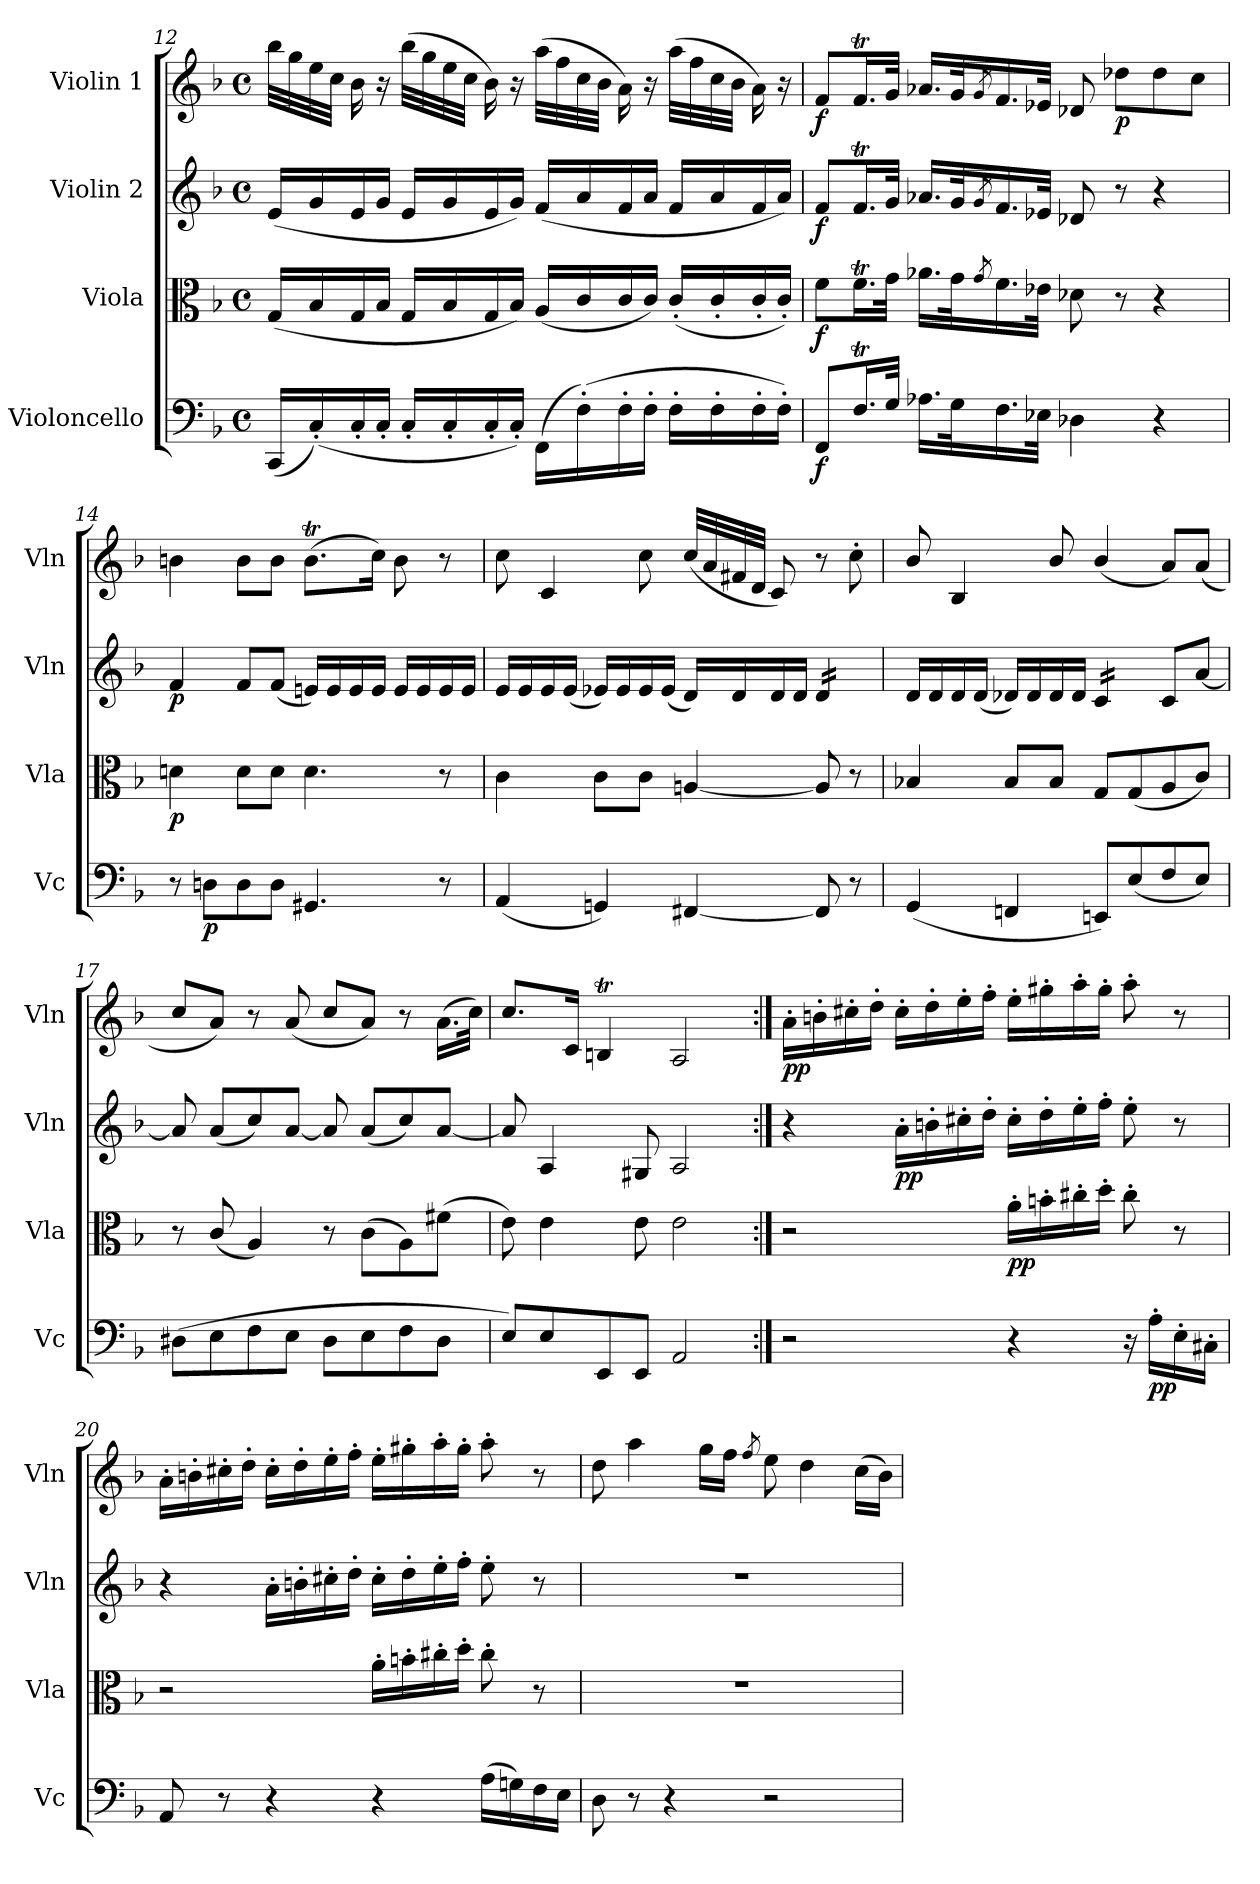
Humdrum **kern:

**kern	**dynam	**kern	**dynam	**kern	**dynam	**kern	**dynam
*part4	*part4	*part3	*part3	*part2	*part2	*part1	*part1
*staff4	*staff4	*staff3	*staff3	*staff2	*staff2	*staff1	*staff1
*I"Violoncello	*	*I"Viola	*	*I"Violin 2	*	*I"Violin 1	*
*I'Vc	*	*I'Vla	*	*I'Vln	*	*I'Vln	*
*clefF4	*	*clefC3	*	*clefG2	*	*clefG2	*
*k[b-]	*	*k[b-]	*	*k[b-]	*	*k[b-]	*
*M4/4	*	*M4/4	*	*M4/4	*	*M4/4	*
*met(c)	*	*met(c)	*	*met(c)	*	*met(c)	*
=12	=12	=12	=12	=12	=12	=12	=12
(16CC/LL	.	(16G/LL	.	(16e/LL	.	32bb-\LLL	.
.	.	.	.	.	.	32gg\	.
(16C'/)	.	16B-/	.	16g/	.	32ee\	.
.	.	.	.	.	.	32cc\JJJ	.
16C'/	.	16G/	.	16e/	.	16b-\	.
16C'/JJ	.	16B-/JJ	.	16g/JJ	.	16r	.
16C'/LL	.	16G/LL	.	16e/LL	.	(32bb-\LLL	.
.	.	.	.	.	.	32gg\	.
16C'/	.	16B-/	.	16g/	.	32ee\	.
.	.	.	.	.	.	32cc\JJJ	.
16C'/	.	16G/	.	16e/	.	16b-\)	.
16C'/JJ)	.	16B-/JJ)	.	16g/JJ)	.	16r	.
(16FF\LL	.	(16A/LL	.	(16f/LL	.	(32aa\LLL	.
.	.	.	.	.	.	32ff\	.
(>16F'\)	.	16c/	.	16a/	.	32cc\	.
.	.	.	.	.	.	32b-\JJJ	.
16F'\	.	16c/	.	16f/	.	16a\)	.
16F'\JJ	.	16c/JJ)	.	16a/JJ	.	16r	.
16F'\LL	.	(16c'/LL	.	16f/LL	.	(32aa\LLL	.
.	.	.	.	.	.	32ff\	.
16F'\	.	16c'/	.	16a/	.	32cc\	.
.	.	.	.	.	.	32b-\JJJ	.
16F'\	.	16c'/	.	16f/	.	16a\)	.
16F'\JJ)	.	16c'/JJ)	.	16a/JJ)	.	16r	.
!!LO:PB:g=z
=13	=13	=13	=13	=13	=13	=13	=13
!	!LO:DY:b	!	!LO:DY:b	!	!LO:DY:b	!	!LO:DY:b
8FF/L	f	8f\L	f	8f/L	f	8f/L	f
16.FT/L	.	16.fT\L	.	16.fT/L	.	16.fT/L	.
32G/JJk	.	32g\JJk	.	32g/JJk	.	32g/JJk	.
16.A-X\LL	.	16.a-X\LL	.	16.a-X/LL	.	16.a-X/LL	.
32G\K	.	32g\K	.	32g/K	.	32g/K	.
.	.	8qg/	.	8qg/	.	8qg/	.
16.F\	.	16.f\	.	16.f/	.	16.f/	.
32E-X\JJk	.	32e-X\JJk	.	32e-X/JJk	.	32e-X/JJk	.
4D-X\	.	8d-X\	.	8d-X/	.	8d-X/	.
!	!	!	!	!	!	!	!LO:DY:b
.	.	8r	.	8r	.	8dd-j\L	p
4r	.	4r	.	4r	.	8dd-\	.
.	.	.	.	.	.	8cc\J	.
!!LO:PB:g=z
=14	=14	=14	=14	=14	=14	=14	=14
!	!	!	!LO:DY:b	!	!LO:DY:b	!	!
8r	.	4dn\	p	4f/	p	4bn\	.
!	!LO:DY:b	!	!	!	!	!	!
8Dn\L	p	.	.	.	.	.	.
8D\	.	8d\L	.	8f/L	.	8b\L	.
8D\J	.	8d\J	.	(8f/J	.	8b\J	.
4.GG#X/	.	4.d\	.	16en/LL)	.	(8.bt\L	.
.	.	.	.	16e/	.	.	.
.	.	.	.	16e/	.	.	.
.	.	.	.	16e/JJ	.	16cc\Jk)	.
.	.	.	.	16e/LL	.	8b\	.
.	.	.	.	16e/	.	.	.
8r	.	8r	.	16e/	.	8r	.
.	.	.	.	16e/JJ	.	.	.
=15	=15	=15	=15	=15	=15	=15	=15
(4AA/	.	4c\	.	16e/LL	.	8cc\	.
.	.	.	.	16e/	.	.	.
.	.	.	.	16e/	.	4c/	.
.	.	.	.	(16e/JJ	.	.	.
4GGn/)	.	8c\L	.	16e-X/LL)	.	.	.
.	.	.	.	16e-/	.	.	.
.	.	8c\J	.	16e-/	.	8cc\	.
.	.	.	.	(16e-/JJ	.	.	.
[4FF#X/	.	[4An/	.	16d/LL)	.	(32cc/LLL	.
.	.	.	.	.	.	32a/	.
.	.	.	.	16d/	.	32f#X/	.
.	.	.	.	.	.	32d/JJJ	.
.	.	.	.	16d/	.	8c/)	.
.	.	.	.	16d/JJ	.	.	.
*	*	*	*	*tremolo	*	*	*
8FF#/]	.	8A/]	.	16d/LL	.	8r	.
.	.	.	.	16d/	.	.	.
8r	.	8r	.	16d/	.	8cc'\	.
.	.	.	.	16d/JJ	.	.	.
*	*	*	*	*Xtremolo	*	*	*
=16	=16	=16	=16	=16	=16	=16	=16
(4GG/	.	4B-X/	.	16d/LL	.	8b-/	.
.	.	.	.	16d/	.	.	.
.	.	.	.	16d/	.	4B-/	.
.	.	.	.	(16d/JJ	.	.	.
4FFn/	.	8B-/L	.	16d-X/LL)	.	.	.
.	.	.	.	16d-/	.	.	.
.	.	8B-/J	.	16d-/	.	8b-/	.
.	.	.	.	16d-/JJ	.	.	.
*	*	*	*	*tremolo	*	*	*
8EEn/L)	.	8G/L	.	16c/LL	.	(4b-/	.
.	.	.	.	16c/	.	.	.
(8E/	.	(8G/	.	16c/	.	.	.
.	.	.	.	16c/JJ	.	.	.
*	*	*	*	*Xtremolo	*	*	*
8F/	.	8A/	.	8c/L	.	8a/L)	.
8E/J)	.	8c/J)	.	[8a/J	.	(8a/J	.
!!LO:LB:g=z
=17	=17	=17	=17	=17	=17	=17	=17
(8D#X\L	.	8r	.	8a/]	.	8cc/L	.
8E\	.	(8c/	.	(8a/L	.	8a/J)	.
8F\	.	4A/)	.	8cc/)	.	8r	.
8E\J	.	.	.	[<8a/J	.	(8a/	.
8D#\L	.	8r	.	8a/]	.	8cc/L	.
8E\	.	(8c\L	.	(8a/L	.	8a/J)	.
8F\	.	8A\)	.	8cc/)	.	8r	.
!	!LO:DY:b	!	!	!	!	!	!
!	!LO:DY:n=1:b	!	!LO:DY:b	!	!	!	!
!	!	!	!LO:DY:n=1:b	!	!LO:DY:b	!	!
!	!	!	!	!	!LO:DY:n=1:b	!	!LO:DY:b
!	!	!	!	!	!	!	!LO:DY:n=1:b
8D#\J	other-dynamics f	(8f#X\J	other-dynamics f	[<8a/J	other-dynamics f	(16.a\LL	other-dynamics f
.	.	.	.	.	.	32cc\JJk)	.
=18	=18	=18	=18	=18	=18	=18	=18
8E/L)	.	8e\)	.	8a/]	.	8.cc/L	.
8E/	.	4e\	.	4A/	.	.	.
.	.	.	.	.	.	16c/Jk	.
8EE/	.	.	.	.	.	4Bnt/	.
8EE/J	.	8e\	.	8G#j/	.	.	.
2AA/	.	2e\	.	2A/	.	2A/	.
!!LO:LB:g=z
=19:|!	=19:|!	=19:|!	=19:|!	=19:|!	=19:|!	=19:|!	=19:|!
!	!	!	!	!	!	!	!LO:DY:b
2r	.	2r	.	4r	.	16a'\LL	pp
.	.	.	.	.	.	16bn'\	.
.	.	.	.	.	.	16cc#X'\	.
.	.	.	.	.	.	16dd'\JJ	.
!	!	!	!	!	!LO:DY:b	!	!
.	.	.	.	16a'\LL	pp	16cc#'\LL	.
.	.	.	.	16bn'\	.	16dd'\	.
.	.	.	.	16cc#X'\	.	16ee'\	.
.	.	.	.	16dd'\JJ	.	16ff'\JJ	.
!	!	!	!LO:DY:b	!	!	!	!
4r	.	16a'\LL	pp	16cc#'\LL	.	16ee'\LL	.
.	.	16bn'\	.	16dd'\	.	16gg#X'\	.
.	.	16cc#X'\	.	16ee'\	.	16aa'\	.
.	.	16dd'\JJ	.	16ff'\JJ	.	16gg#'\JJ	.
16r	.	8cc#'\	.	8ee'\	.	8aa'\	.
!	!LO:DY:b	!	!	!	!	!	!
16A'\LL	pp	.	.	.	.	.	.
16E'\	.	8r	.	8r	.	8r	.
16C#X'\JJ	.	.	.	.	.	.	.
=20	=20	=20	=20	=20	=20	=20	=20
8AA/	.	2r	.	4r	.	16a'\LL	.
.	.	.	.	.	.	16bn'\	.
8r	.	.	.	.	.	16cc#X'\	.
.	.	.	.	.	.	16dd'\JJ	.
4r	.	.	.	16a'\LL	.	16cc#'\LL	.
.	.	.	.	16bn'\	.	16dd'\	.
.	.	.	.	16cc#X'\	.	16ee'\	.
.	.	.	.	16dd'\JJ	.	16ff'\JJ	.
4r	.	16a'\LL	.	16cc#'\LL	.	16ee'\LL	.
.	.	16bn'\	.	16dd'\	.	16gg#X'\	.
.	.	16cc#X'\	.	16ee'\	.	16aa'\	.
.	.	16dd'\JJ	.	16ff'\JJ	.	16gg#'\JJ	.
(16A\LL	.	8cc#'\	.	8ee'\	.	8aa'\	.
16Gn\)	.	.	.	.	.	.	.
16F\	.	8r	.	8r	.	8r	.
16E\JJ	.	.	.	.	.	.	.
=21	=21	=21	=21	=21	=21	=21	=21
!	!	!	!	!	!	!	!LO:DY:b
!	!	!	!	!	!	!	!LO:DY:n=1:b
!	!	!	!	!	!	!	!LO:DY:n=2:b
8D\	.	1r	.	1r	.	8dd\	other-dynamics p other-dynamics
8r	.	.	.	.	.	4aa\	.
4r	.	.	.	.	.	.	.
.	.	.	.	.	.	16gg\LL	.
.	.	.	.	.	.	16ff\JJ	.
.	.	.	.	.	.	8qff/	.
2r	.	.	.	.	.	8ee\	.
.	.	.	.	.	.	4dd\	.
.	.	.	.	.	.	(16cc\LL	.
.	.	.	.	.	.	16b-\JJ)	.
=	=	=	=	=	=	=	=
*-	*-	*-	*-	*-	*-	*-	*-
